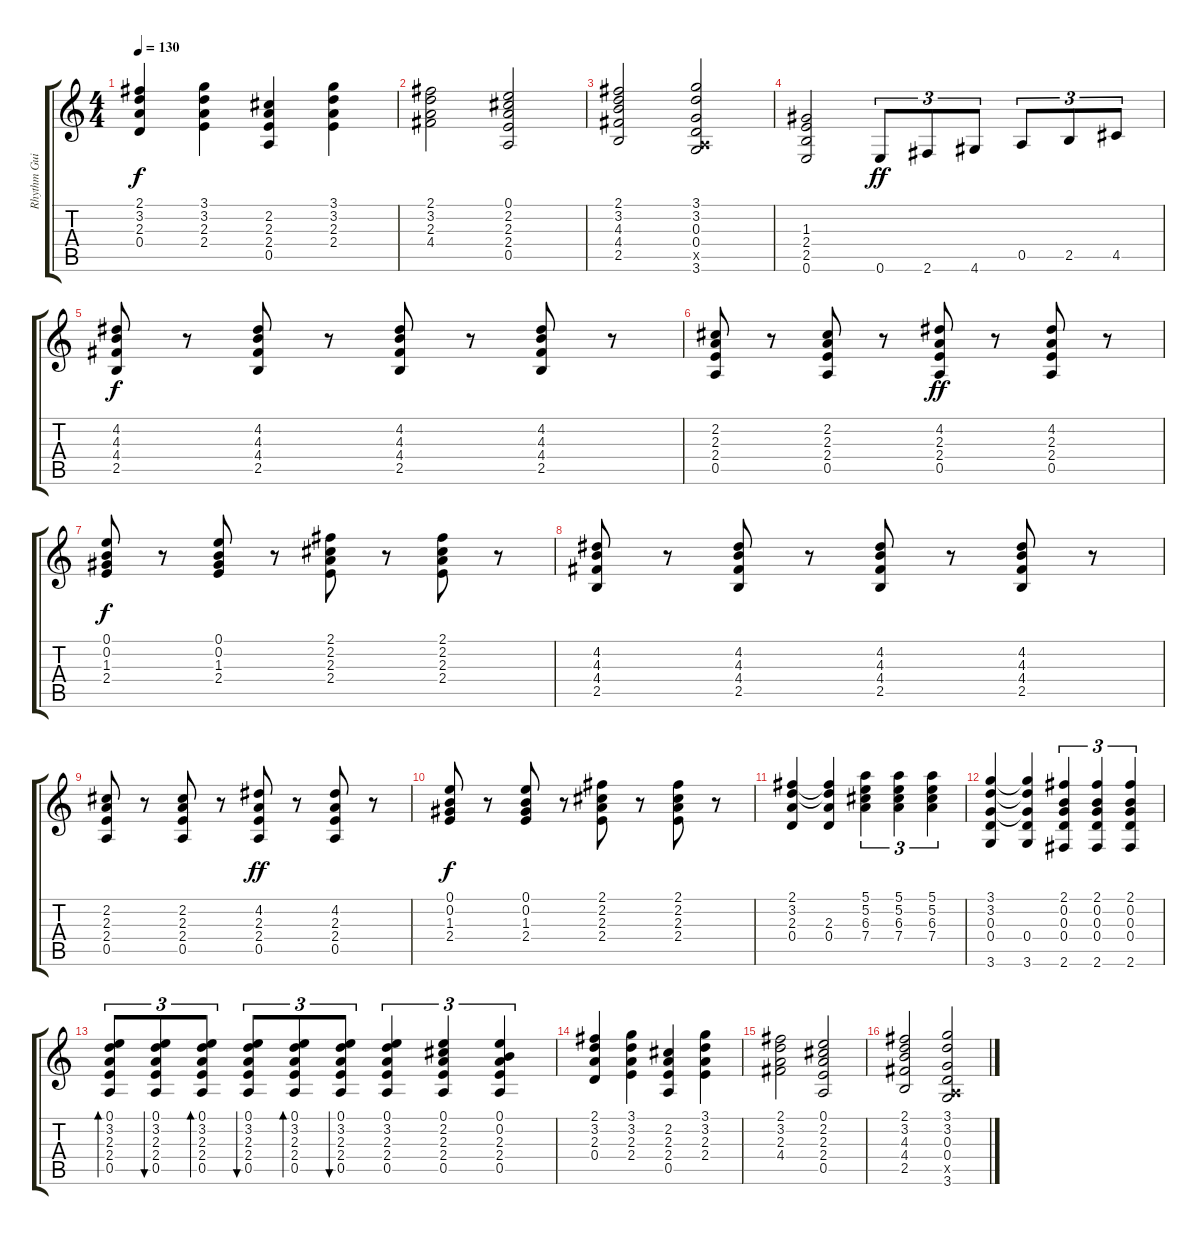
\track ("Rhythm Guitar 2" "Rhythm Gui") {instrument overdrivenguitar}
\staff {score tabs}
\tuning (E4 B3 G3 D3 A2 E2) {hide}
\ts (4 4)
\tempo 130
\clef g2
\ks c
(2.1 3.2 2.3 0.4).4{dy f} (3.1 3.2 2.3 2.4).4 (2.2 2.3 2.4 0.5).4 (3.1 3.2 2.3 2.4).4 |
(2.1 3.2 2.3 4.4).2 (0.1 2.2 2.3 2.4 0.5).2 |
(2.1 3.2 4.3 4.4 2.5).2 (3.1 3.2 0.3 0.4 0.5{x} 3.6).2 |
(1.3 2.4 2.5 0.6).2 0.6.8{tu (3 2) dy ff} 2.6.8{tu (3 2)} 4.6.8{tu (3 2)} 0.5.8{tu (3 2)} 2.5.8{tu (3 2)} 4.5.8{tu (3 2)} |
(4.2 4.3 4.4 2.5).8{dy f} r.8 (4.2 4.3 4.4 2.5).8 r.8 (4.2 4.3 4.4 2.5).8 r.8 (4.2 4.3 4.4 2.5).8 r.8 |
(2.2 2.3 2.4 0.5).8 r.8 (2.2 2.3 2.4 0.5).8 r.8 (4.2 2.3 2.4 0.5).8{dy ff} r.8 (4.2 2.3 2.4 0.5).8 r.8 |
(0.1 0.2 1.3 2.4).8{dy f} r.8 (0.1 0.2 1.3 2.4).8 r.8 (2.1 2.2 2.3 2.4).8 r.8 (2.1 2.2 2.3 2.4).8 r.8 |
(4.2 4.3 4.4 2.5).8 r.8 (4.2 4.3 4.4 2.5).8 r.8 (4.2 4.3 4.4 2.5).8 r.8 (4.2 4.3 4.4 2.5).8 r.8 |
(2.2 2.3 2.4 0.5).8 r.8 (2.2 2.3 2.4 0.5).8 r.8 (4.2 2.3 2.4 0.5).8{dy ff} r.8 (4.2 2.3 2.4 0.5).8 r.8 |
(0.1 0.2 1.3 2.4).8{dy f} r.8 (0.1 0.2 1.3 2.4).8 r.8 (2.1 2.2 2.3 2.4).8 r.8 (2.1 2.2 2.3 2.4).8 r.8 |
(2.1 3.2 2.3 0.4).4 (2.1{t} 3.2{t} 2.3 0.4).4 (5.1 5.2 6.3 7.4).4{tu (3 2)} (5.1 5.2 6.3 7.4).4{tu (3 2)} (5.1 5.2 6.3 7.4).4{tu (3 2)} |
(3.1 3.2 0.3 0.4 3.6).4 (3.1{t} 3.2{t} 0.3{t} 0.4 3.6).4 (2.1 0.2 0.3 0.4 2.6).4{tu (3 2)} (2.1 0.2 0.3 0.4 2.6).4{tu (3 2)} (2.1 0.2 0.3 0.4 2.6).4{tu (3 2)} |
(0.1 3.2 2.3 2.4 0.5).8{tu (3 2) bd 60} (0.1 3.2 2.3 2.4 0.5).8{tu (3 2) bu 60} (0.1 3.2 2.3 2.4 0.5).8{tu (3 2) bd 60} (0.1 3.2 2.3 2.4 0.5).8{tu (3 2) bu 60} (0.1 3.2 2.3 2.4 0.5).8{tu (3 2) bd 60} (0.1 3.2 2.3 2.4 0.5).8{tu (3 2) bu 60} (0.1 3.2 2.3 2.4 0.5).4{tu (3 2)} (0.1 2.2 2.3 2.4 0.5).4{tu (3 2)} (0.1 0.2 2.3 2.4 0.5).4{tu (3 2)} |
(2.1 3.2 2.3 0.4).4 (3.1 3.2 2.3 2.4).4 (2.2 2.3 2.4 0.5).4 (3.1 3.2 2.3 2.4).4 |
(2.1 3.2 2.3 4.4).2 (0.1 2.2 2.3 2.4 0.5).2 |
(2.1 3.2 4.3 4.4 2.5).2 (3.1 3.2 0.3 0.4 0.5{x} 3.6).2
